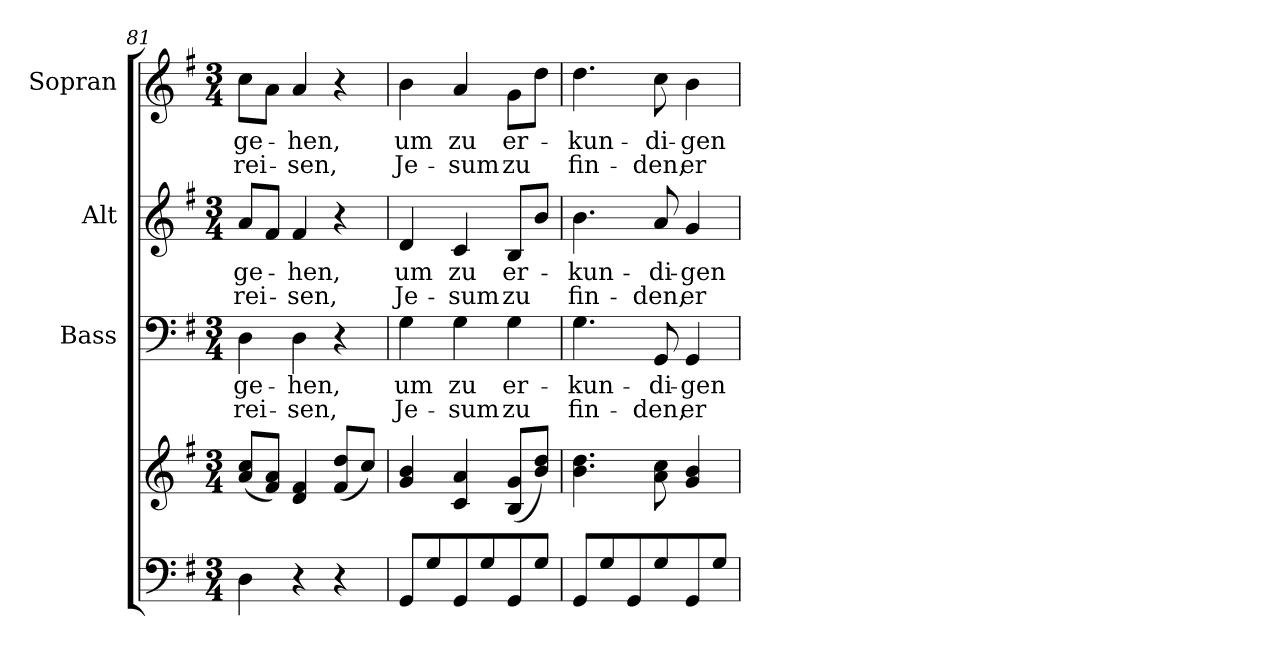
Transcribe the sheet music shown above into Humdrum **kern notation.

**kern	**kern	**kern	**text	**text	**kern	**text	**text	**kern	**text	**text
*part4	*part4	*part3	*part3	*part3	*part2	*part2	*part2	*part1	*part1	*part1
*staff5	*staff4	*staff3	*staff3	*staff3	*staff2	*staff2	*staff2	*staff1	*staff1	*staff1
*	*	*I"Bass	*	*	*I"Alt	*	*	*I"Sopran	*	*
*	*	*I'B.	*	*	*I'A.	*	*	*I'S.	*	*
*clefF4	*clefG2	*clefF4	*	*	*clefG2	*	*	*clefG2	*	*
*k[f#]	*k[f#]	*k[f#]	*	*	*k[f#]	*	*	*k[f#]	*	*
*G:	*G:	*G:	*	*	*G:	*	*	*G:	*	*
*M3/4	*M3/4	*M3/4	*	*	*M3/4	*	*	*M3/4	*	*
=81	=81	=81	=81	=81	=81	=81	=81	=81	=81	=81
!	!	!	!LO:LY:b	!LO:LY:b	!	!LO:LY:b	!LO:LY:b	!	!LO:LY:b	!LO:LY:b
4D\	(<8a/ 8cc/L	4D\	ge-	rei-	8a/L	ge-	rei-	8cc\L	ge-	rei-
.	8f#/ 8a/J)	.	.	.	8f#/J	.	.	8a\J	.	.
!	!	!	!LO:LY:b	!LO:LY:b	!	!LO:LY:b	!LO:LY:b	!	!LO:LY:b	!LO:LY:b
4r	4d/ 4f#/	4D\	-hen,	-sen,	4f#/	-hen,	-sen,	4a/	-hen,	-sen,
4r	(<8f#/ 8dd/L	4r	.	.	4r	.	.	4r	.	.
.	8cc/J)	.	.	.	.	.	.	.	.	.
=82	=82	=82	=82	=82	=82	=82	=82	=82	=82	=82
!	!	!	!LO:LY:b	!LO:LY:b	!	!LO:LY:b	!LO:LY:b	!	!LO:LY:b	!LO:LY:b
8GG/L	4g/ 4b/	4G\	um	Je-	4d/	um	Je-	4b\	um	Je-
8G/	.	.	.	.	.	.	.	.	.	.
!	!	!	!LO:LY:b	!LO:LY:b	!	!LO:LY:b	!LO:LY:b	!	!LO:LY:b	!LO:LY:b
8GG/	4c/ 4a/	4G\	zu	-sum	4c/	zu	-sum	4a/	zu	-sum
8G/	.	.	.	.	.	.	.	.	.	.
!	!	!	!LO:LY:b	!LO:LY:b	!	!LO:LY:b	!LO:LY:b	!	!LO:LY:b	!LO:LY:b
8GG/	(<8B/ 8g/L	4G\	er-	zu	8B/L	er-	zu	8g\L	er-	zu
8G/J	8b/ 8dd/J)	.	.	.	8b/J	.	.	8dd\J	.	.
=83	=83	=83	=83	=83	=83	=83	=83	=83	=83	=83
!	!	!	!LO:LY:b	!LO:LY:b	!	!LO:LY:b	!LO:LY:b	!	!LO:LY:b	!LO:LY:b
8GG/L	4.b\ 4.dd\	4.G\	-kun-	fin-	4.b\	-kun-	fin-	4.dd\	-kun-	fin-
8G/	.	.	.	.	.	.	.	.	.	.
8GG/	.	.	.	.	.	.	.	.	.	.
!	!	!	!LO:LY:b	!LO:LY:b	!	!LO:LY:b	!LO:LY:b	!	!LO:LY:b	!LO:LY:b
8G/	8a\ 8cc\	8GG/	-di-	-den,	8a/	-di-	-den,	8cc\	-di-	-den,
!	!	!	!LO:LY:b	!LO:LY:b	!	!LO:LY:b	!LO:LY:b	!	!LO:LY:b	!LO:LY:b
8GG/	4g/ 4b/	4GG/	-gen	er	4g/	-gen	er	4b\	-gen	er
8G/J	.	.	.	.	.	.	.	.	.	.
=	=	=	=	=	=	=	=	=	=	=
*-	*-	*-	*-	*-	*-	*-	*-	*-	*-	*-
